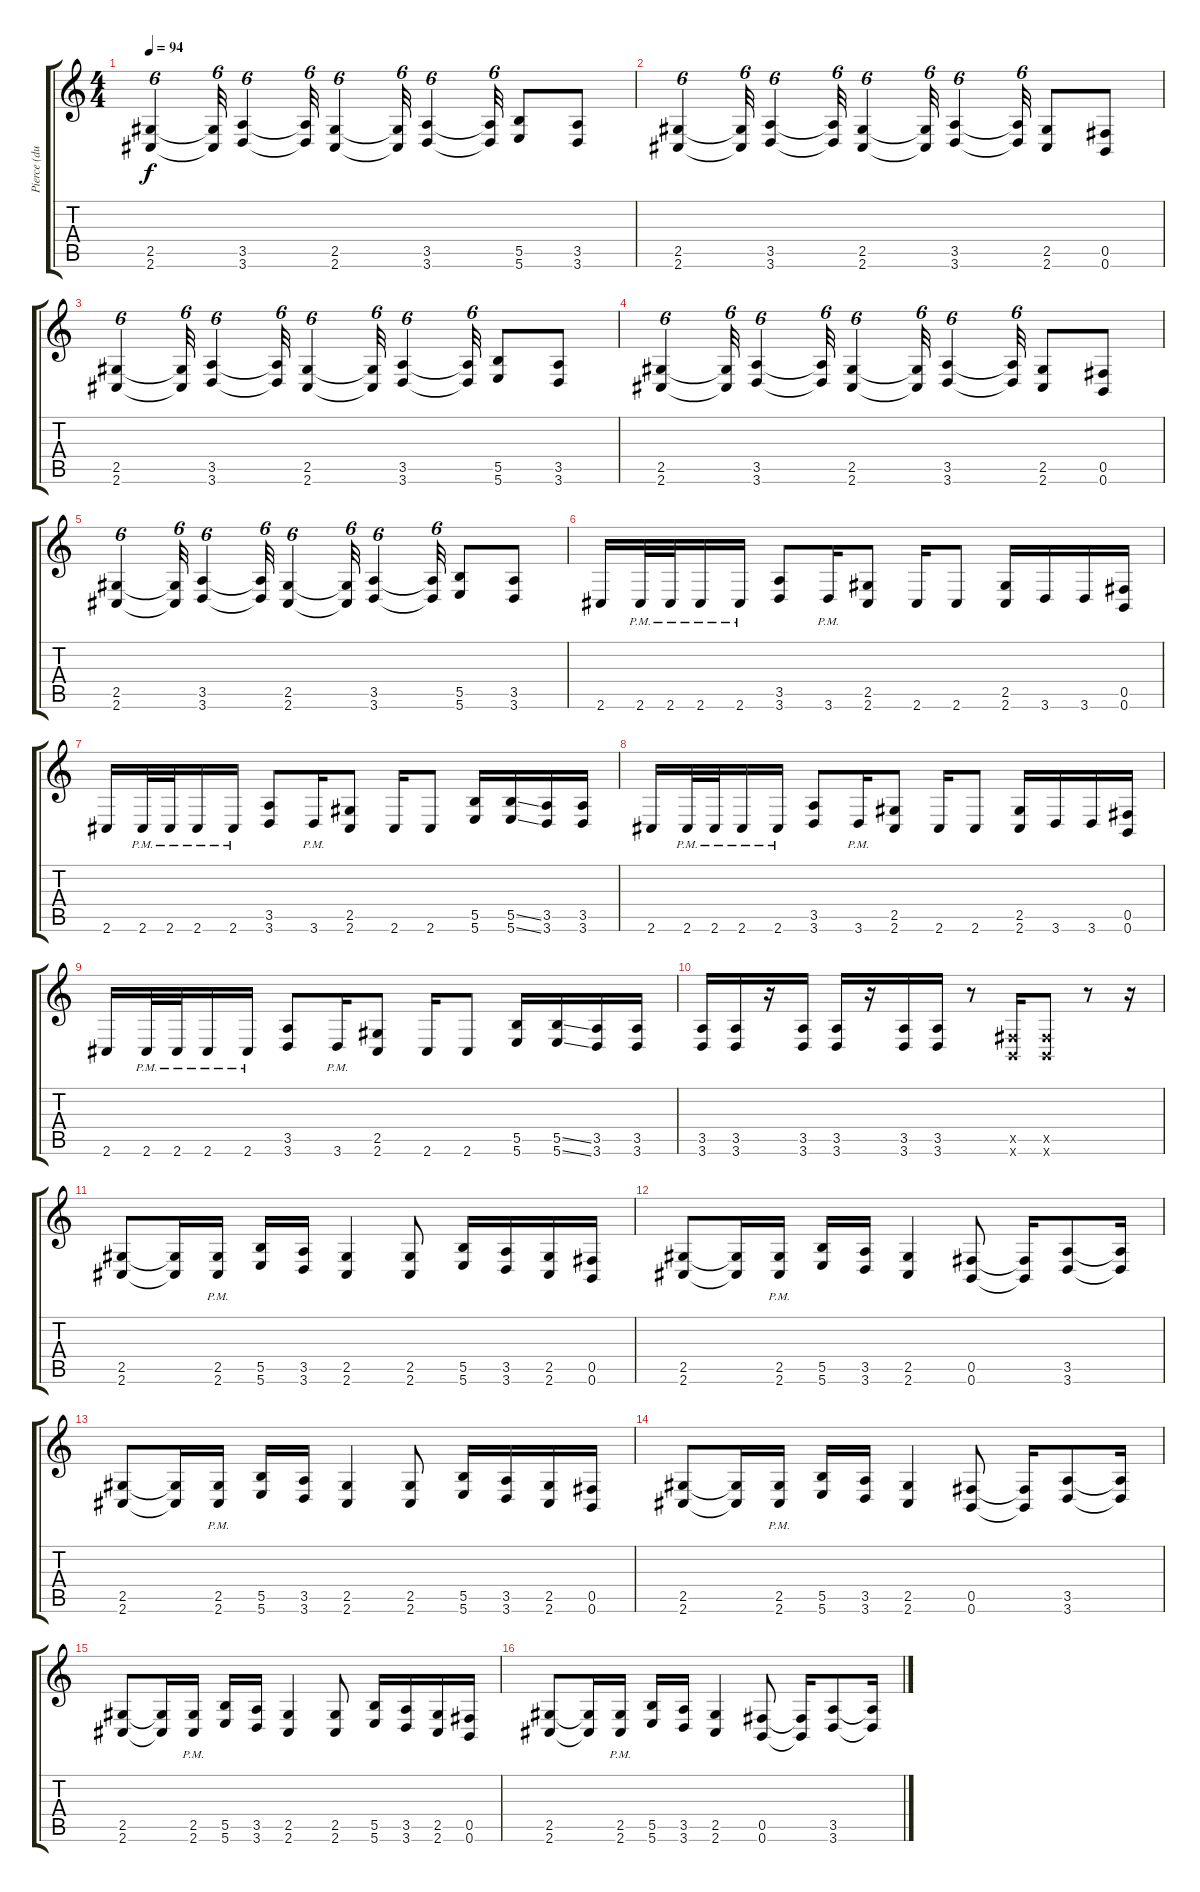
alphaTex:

\track ("Pierce (dub)" "Pierce (du") {instrument distortionguitar}
\staff {score tabs}
\tuning (Db4 Ab3 E3 B2 Gb2 B1) {hide}
\ts (4 4)
\tempo 94
\clef g2
\ks c
(2.5 2.6).4{tu (6 4) dy f} (2.5{t} 2.6{t}).32{tu (6 4)} (3.5 3.6).4{tu (6 4)} (3.5{t} 3.6{t}).32{tu (6 4)} (2.5 2.6).4{tu (6 4)} (2.5{t} 2.6{t}).32{tu (6 4)} (3.5 3.6).4{tu (6 4)} (3.5{t} 3.6{t}).32{tu (6 4)} (5.5 5.6).8 (3.5 3.6).8 |
(2.5 2.6).4{tu (6 4)} (2.5{t} 2.6{t}).32{tu (6 4)} (3.5 3.6).4{tu (6 4)} (3.5{t} 3.6{t}).32{tu (6 4)} (2.5 2.6).4{tu (6 4)} (2.5{t} 2.6{t}).32{tu (6 4)} (3.5 3.6).4{tu (6 4)} (3.5{t} 3.6{t}).32{tu (6 4)} (2.5 2.6).8 (0.5 0.6).8 |
(2.5 2.6).4{tu (6 4)} (2.5{t} 2.6{t}).32{tu (6 4)} (3.5 3.6).4{tu (6 4)} (3.5{t} 3.6{t}).32{tu (6 4)} (2.5 2.6).4{tu (6 4)} (2.5{t} 2.6{t}).32{tu (6 4)} (3.5 3.6).4{tu (6 4)} (3.5{t} 3.6{t}).32{tu (6 4)} (5.5 5.6).8 (3.5 3.6).8 |
(2.5 2.6).4{tu (6 4)} (2.5{t} 2.6{t}).32{tu (6 4)} (3.5 3.6).4{tu (6 4)} (3.5{t} 3.6{t}).32{tu (6 4)} (2.5 2.6).4{tu (6 4)} (2.5{t} 2.6{t}).32{tu (6 4)} (3.5 3.6).4{tu (6 4)} (3.5{t} 3.6{t}).32{tu (6 4)} (2.5 2.6).8 (0.5 0.6).8 |
(2.5 2.6).4{tu (6 4)} (2.5{t} 2.6{t}).32{tu (6 4)} (3.5 3.6).4{tu (6 4)} (3.5{t} 3.6{t}).32{tu (6 4)} (2.5 2.6).4{tu (6 4)} (2.5{t} 2.6{t}).32{tu (6 4)} (3.5 3.6).4{tu (6 4)} (3.5{t} 3.6{t}).32{tu (6 4)} (5.5 5.6).8 (3.5 3.6).8 |
2.6.16 2.6{pm}.32 2.6{pm}.32 2.6{pm}.16 2.6{pm}.16 (3.5 3.6).8 3.6{pm}.16 (2.5 2.6).8 2.6.16 2.6.8 (2.5 2.6).16 3.6.16 3.6.16 (0.5 0.6).16 |
2.6.16 2.6{pm}.32 2.6{pm}.32 2.6{pm}.16 2.6{pm}.16 (3.5 3.6).8 3.6{pm}.16 (2.5 2.6).8 2.6.16 2.6.8 (5.5 5.6).16 (5.5{ss} 5.6{ss}).16 (3.5 3.6).16 (3.5 3.6).16 |
2.6.16 2.6{pm}.32 2.6{pm}.32 2.6{pm}.16 2.6{pm}.16 (3.5 3.6).8 3.6{pm}.16 (2.5 2.6).8 2.6.16 2.6.8 (2.5 2.6).16 3.6.16 3.6.16 (0.5 0.6).16 |
2.6.16 2.6{pm}.32 2.6{pm}.32 2.6{pm}.16 2.6{pm}.16 (3.5 3.6).8 3.6{pm}.16 (2.5 2.6).8 2.6.16 2.6.8 (5.5 5.6).16 (5.5{ss} 5.6{ss}).16 (3.5 3.6).16 (3.5 3.6).16 |
(3.5 3.6).16 (3.5 3.6).16 r.16 (3.5 3.6).16 (3.5 3.6).16 r.16 (3.5 3.6).16 (3.5 3.6).16 r.8 (0.5{x} 0.6{x}).16 (0.5{x} 0.6{x}).8 r.8 r.16 |
(2.5 2.6).8 (2.5{t} 2.6{t}).16 (2.5{pm} 2.6).16 (5.5 5.6).16 (3.5 3.6).16 (2.5 2.6).4 (2.5 2.6).8 (5.5 5.6).16 (3.5 3.6).16 (2.5 2.6).16 (0.5 0.6).16 |
(2.5 2.6).8 (2.5{t} 2.6{t}).16 (2.5{pm} 2.6).16 (5.5 5.6).16 (3.5 3.6).16 (2.5 2.6).4 (0.5 0.6).8 (0.5{t} 0.6{t}).16 (3.5 3.6).8 (3.5{t} 3.6{t}).16 |
(2.5 2.6).8 (2.5{t} 2.6{t}).16 (2.5{pm} 2.6).16 (5.5 5.6).16 (3.5 3.6).16 (2.5 2.6).4 (2.5 2.6).8 (5.5 5.6).16 (3.5 3.6).16 (2.5 2.6).16 (0.5 0.6).16 |
(2.5 2.6).8 (2.5{t} 2.6{t}).16 (2.5{pm} 2.6).16 (5.5 5.6).16 (3.5 3.6).16 (2.5 2.6).4 (0.5 0.6).8 (0.5{t} 0.6{t}).16 (3.5 3.6).8 (3.5{t} 3.6{t}).16 |
(2.5 2.6).8 (2.5{t} 2.6{t}).16 (2.5{pm} 2.6).16 (5.5 5.6).16 (3.5 3.6).16 (2.5 2.6).4 (2.5 2.6).8 (5.5 5.6).16 (3.5 3.6).16 (2.5 2.6).16 (0.5 0.6).16 |
(2.5 2.6).8 (2.5{t} 2.6{t}).16 (2.5{pm} 2.6).16 (5.5 5.6).16 (3.5 3.6).16 (2.5 2.6).4 (0.5 0.6).8 (0.5{t} 0.6{t}).16 (3.5 3.6).8 (3.5{t} 3.6{t}).16
